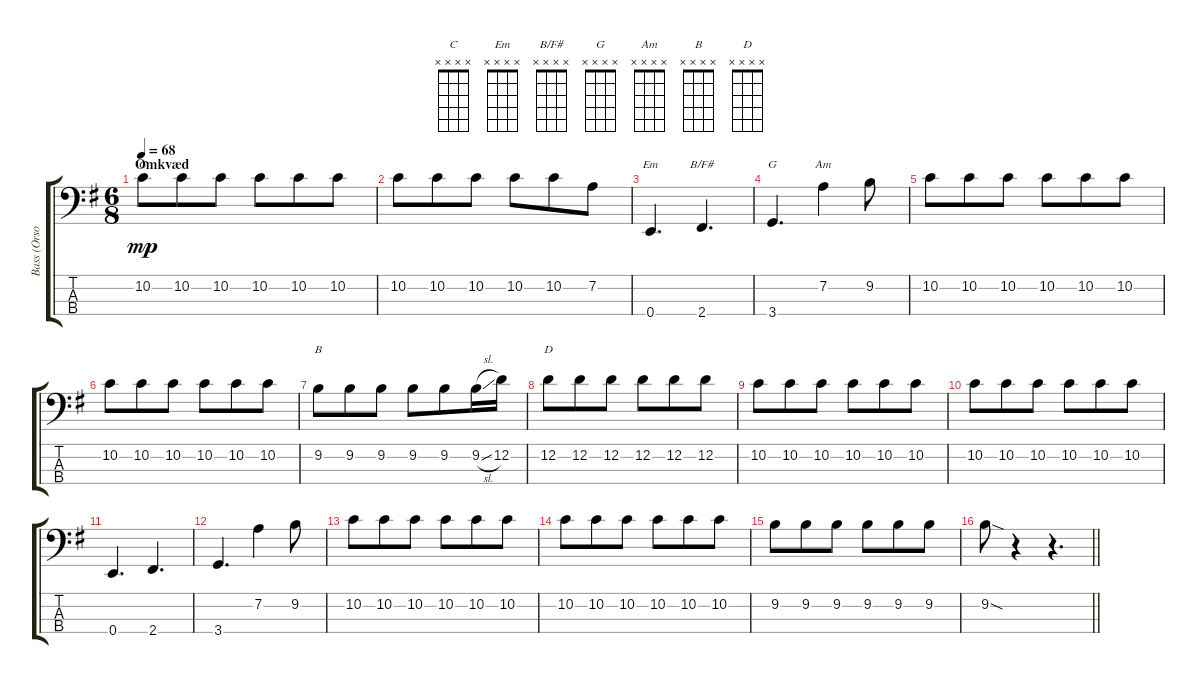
\track ("Bass (Orson Wajih)" "Bass (Orso") {instrument electricbasspick}
\staff {score tabs}
\tuning (G2 D2 A1 E1) {hide}
\chord ("C" x x x x)
\chord ("Em" x x x x)
\chord ("B/F#" x x x x)
\chord ("G" x x x x)
\chord ("Am" x x x x)
\chord ("B" x x x x)
\chord ("D" x x x x)
\ts (6 8)
\section ("" "Omkvæd")
\tempo 68
\clef f4
\ks eminor
10.2.8{ch "C" dy mp} 10.2.8 10.2.8 10.2.8 10.2.8 10.2.8 |
10.2.8 10.2.8 10.2.8 10.2.8 10.2.8 7.2.8 |
0.4.4{d ch "Em"} 2.4.4{d ch "B/F#"} |
3.4.4{d ch "G"} 7.2.4{ch "Am"} 9.2.8 |
10.2.8 10.2.8 10.2.8 10.2.8 10.2.8 10.2.8 |
10.2.8 10.2.8 10.2.8 10.2.8 10.2.8 10.2.8 |
9.2.8{ch "B"} 9.2.8 9.2.8 9.2.8 9.2.8 9.2{sl}.16 12.2.16 |
12.2.8{ch "D"} 12.2.8 12.2.8 12.2.8 12.2.8 12.2.8 |
10.2.8 10.2.8 10.2.8 10.2.8 10.2.8 10.2.8 |
10.2.8 10.2.8 10.2.8 10.2.8 10.2.8 10.2.8 |
0.4.4{d} 2.4.4{d} |
3.4.4{d} 7.2.4 9.2.8 |
10.2.8 10.2.8 10.2.8 10.2.8 10.2.8 10.2.8 |
10.2.8 10.2.8 10.2.8 10.2.8 10.2.8 10.2.8 |
9.2.8 9.2.8 9.2.8 9.2.8 9.2.8 9.2.8 |
\barLineRight lightlight
9.2{sod}.8 r.4 r.4{d}
